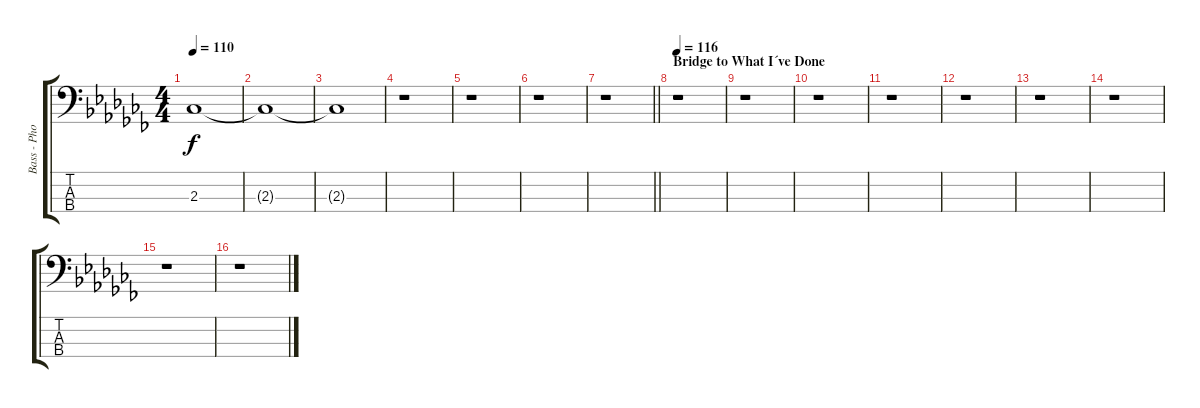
\track ("Bass - Phoenix" "Bass - Pho") {instrument fretlessbass}
\staff {score tabs}
\tuning (G2 D2 A1 E1) {hide}
\ts (4 4)
\tempo 110
\clef f4
\ks abminor
2.3{t}.1{dy f} |
2.3{t}.1 |
2.3{t}.1 |
r.1 |
r.1 |
r.1 |
\barLineRight lightlight
r.1 |
\section ("" "Bridge to What I´ve Done")
\tempo 116
r.1 |
r.1 |
r.1 |
r.1 |
r.1 |
r.1 |
r.1 |
r.1 |
r.1
